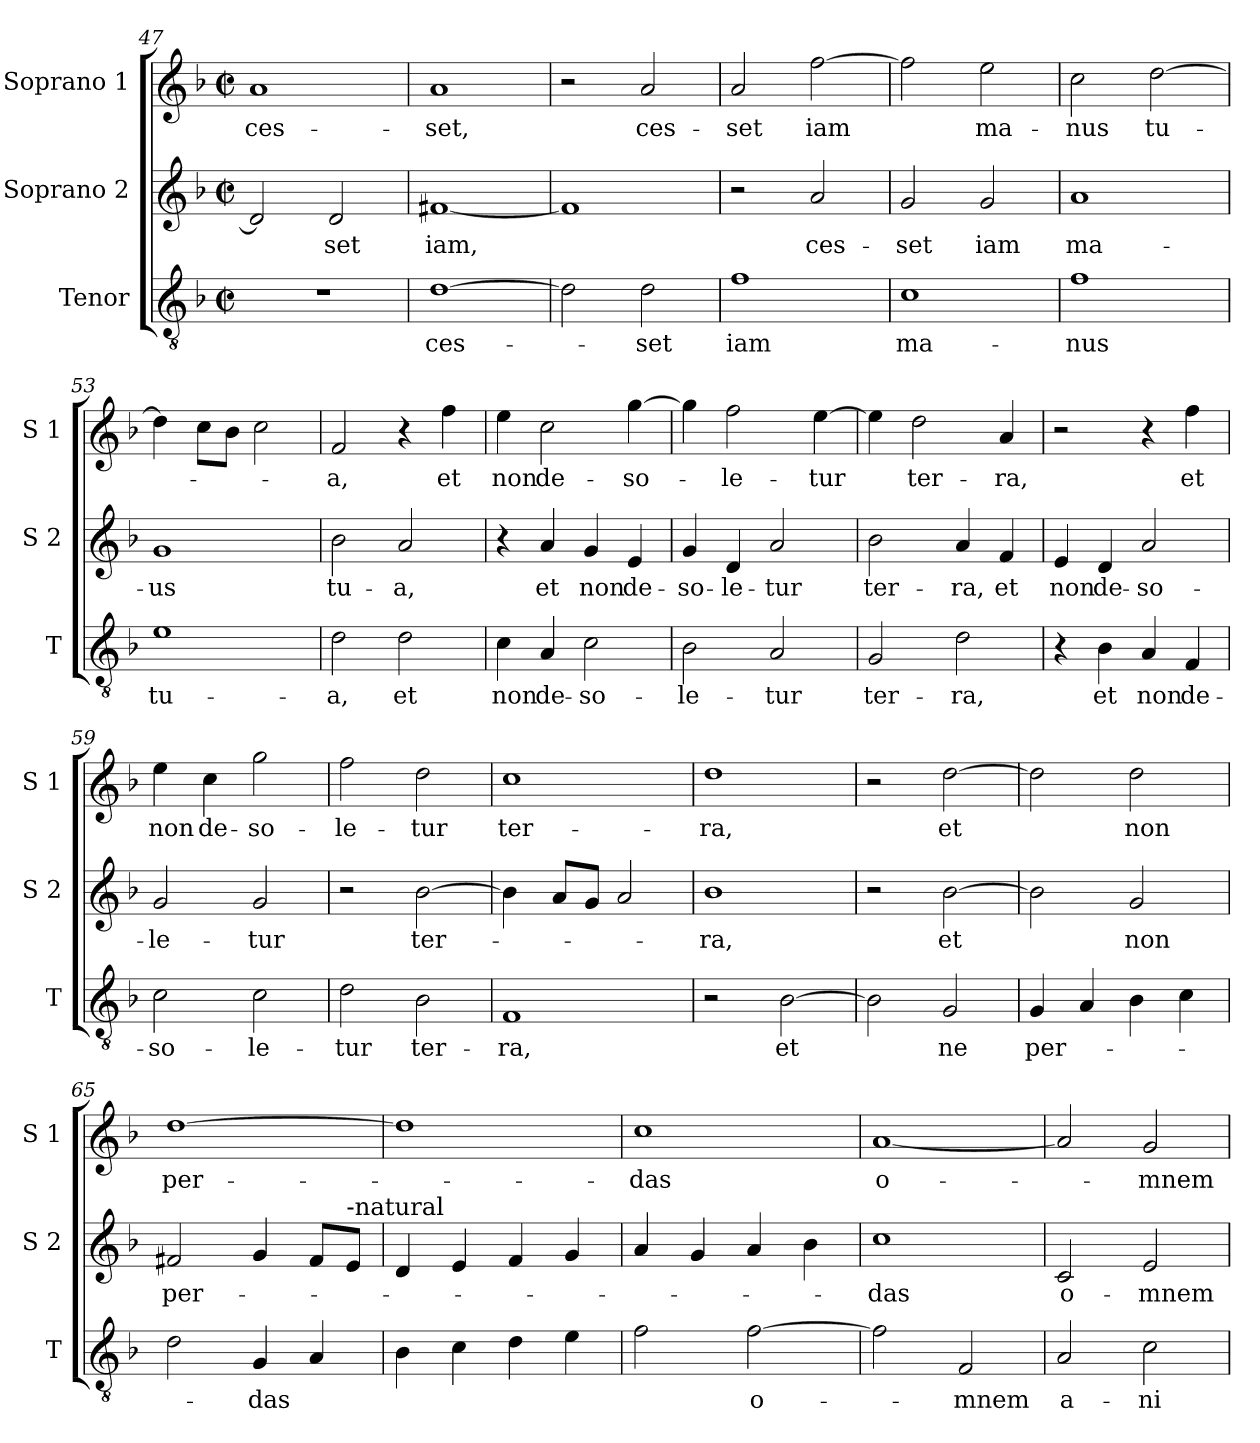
**kern	**text	**kern	**text	**kern	**text
*part3	*part3	*part2	*part2	*part1	*part1
*staff3	*staff3	*staff2	*staff2	*staff1	*staff1
*I"Tenor	*	*I"Soprano 2	*	*I"Soprano 1	*
*I'T	*	*I'S 2	*	*I'S 1	*
*clefGv2	*	*clefG2	*	*clefG2	*
*k[b-]	*	*k[b-]	*	*k[b-]	*
*F:	*	*F:	*	*F:	*
*M2/2	*	*M2/2	*	*M2/2	*
*met(c|)	*	*met(c|)	*	*met(c|)	*
=47	=47	=47	=47	=47	=47
!	!	!	!	!	!LO:LY:b
1r	.	2d/]	.	1a	ces-
!	!	!	!LO:LY:b	!	!
.	.	2d/	-set	.	.
=48	=48	=48	=48	=48	=48
!	!LO:LY:b	!	!LO:LY:b	!	!LO:LY:b
[1d	ces-	[1f#X	iam,	1a	-set,
!!LO:PB:g=z
=49	=49	=49	=49	=49	=49
2d\]	.	1f#]	.	2r	.
!	!LO:LY:b	!	!	!	!LO:LY:b
2d\	-set	.	.	2a/	ces-
=50	=50	=50	=50	=50	=50
!	!LO:LY:b	!	!	!	!LO:LY:b
1f	iam	2r	.	2a/	-set
!	!	!	!LO:LY:b	!	!LO:LY:b
.	.	2a/	ces-	[2ff\	iam
=51	=51	=51	=51	=51	=51
!	!LO:LY:b	!	!LO:LY:b	!	!
1c	ma-	2g/	-set	2ff\]	.
!	!	!	!LO:LY:b	!	!LO:LY:b
.	.	2g/	iam	2ee\	ma-
=52	=52	=52	=52	=52	=52
!	!LO:LY:b	!	!LO:LY:b	!	!LO:LY:b
1f	-nus	1a	ma-	2cc\	-nus
!	!	!	!	!	!LO:LY:b
.	.	.	.	[2dd\	tu-
=53	=53	=53	=53	=53	=53
!	!LO:LY:b	!	!LO:LY:b	!	!
1e	tu-	1g	-us	4dd\]	.
.	.	.	.	8cc\L	.
.	.	.	.	8b-\J	.
.	.	.	.	2cc\	.
=54	=54	=54	=54	=54	=54
!	!LO:LY:b	!	!LO:LY:b	!	!LO:LY:b
2d\	-a,	2b-\	tu-	2f/	-a,
!	!LO:LY:b	!	!LO:LY:b	!	!
2d\	et	2a/	-a,	4r	.
!	!	!	!	!	!LO:LY:b
.	.	.	.	4ff\	et
=55	=55	=55	=55	=55	=55
!	!LO:LY:b	!	!	!	!LO:LY:b
4c\	non	4r	.	4ee\	non
!	!LO:LY:b	!	!LO:LY:b	!	!LO:LY:b
4A/	de-	4a/	et	2cc\	de-
!	!LO:LY:b	!	!LO:LY:b	!	!
2c\	-so-	4g/	non	.	.
!	!	!	!LO:LY:b	!	!LO:LY:b
.	.	4e/	de-	[4gg\	-so-
!!LO:LB:g=z
=56	=56	=56	=56	=56	=56
!	!LO:LY:b	!	!LO:LY:b	!	!
2B-\	-le-	4g/	-so-	4gg\]	.
!	!	!	!LO:LY:b	!	!LO:LY:b
.	.	4d/	-le-	2ff\	-le-
!	!LO:LY:b	!	!LO:LY:b	!	!
2A/	-tur	2a/	-tur	.	.
!	!	!	!	!	!LO:LY:b
.	.	.	.	[4ee\	-tur
=57	=57	=57	=57	=57	=57
!	!LO:LY:b	!	!LO:LY:b	!	!
2G/	ter-	2b-\	ter-	4ee\]	.
!	!	!	!	!	!LO:LY:b
.	.	.	.	2dd\	ter-
!	!LO:LY:b	!	!LO:LY:b	!	!
2d\	-ra,	4a/	-ra,	.	.
!	!	!	!LO:LY:b	!	!LO:LY:b
.	.	4f/	et	4a/	-ra,
=58	=58	=58	=58	=58	=58
!	!	!	!LO:LY:b	!	!
4r	.	4e/	non	2r	.
!	!LO:LY:b	!	!LO:LY:b	!	!
4B-\	et	4d/	de-	.	.
!	!LO:LY:b	!	!LO:LY:b	!	!
4A/	non	2a/	-so-	4r	.
!	!LO:LY:b	!	!	!	!LO:LY:b
4F/	de-	.	.	4ff\	et
=59	=59	=59	=59	=59	=59
!	!LO:LY:b	!	!LO:LY:b	!	!LO:LY:b
2c\	-so-	2g/	-le-	4ee\	non
!	!	!	!	!	!LO:LY:b
.	.	.	.	4cc\	de-
!	!LO:LY:b	!	!LO:LY:b	!	!LO:LY:b
2c\	-le-	2g/	-tur	2gg\	-so-
=60	=60	=60	=60	=60	=60
!	!LO:LY:b	!	!	!	!LO:LY:b
2d\	-tur	2r	.	2ff\	-le-
!	!LO:LY:b	!	!LO:LY:b	!	!LO:LY:b
2B-\	ter-	[2b-\	ter-	2dd\	-tur
=61	=61	=61	=61	=61	=61
!	!LO:LY:b	!	!	!	!LO:LY:b
1F	-ra,	4b-\]	.	1cc	ter-
.	.	8a/L	.	.	.
.	.	8g/J	.	.	.
.	.	2a/	.	.	.
=62	=62	=62	=62	=62	=62
!	!	!	!LO:LY:b	!	!LO:LY:b
2r	.	1b-	-ra,	1dd	-ra,
!	!LO:LY:b	!	!	!	!
[2B-\	et	.	.	.	.
!!LO:LB:g=z
=63	=63	=63	=63	=63	=63
2B-\]	.	2r	.	2r	.
!	!LO:LY:b	!	!LO:LY:b	!	!LO:LY:b
2G/	ne	[2b-\	et	[2dd\	et
=64	=64	=64	=64	=64	=64
!	!LO:LY:b	!	!	!	!
4G/	per-	2b-\]	.	2dd\]	.
4A/	.	.	.	.	.
!	!	!	!LO:LY:b	!	!LO:LY:b
4B-\	.	2g/	non	2dd\	non
4c\	.	.	.	.	.
=65	=65	=65	=65	=65	=65
!	!	!	!LO:LY:b	!	!LO:LY:b
2d\	.	2f#X/	per-	[1dd	per-
!	!LO:LY:b	!	!	!	!
4G/	-das	4g/	.	.	.
4A/	.	8f#/L	.	.	.
!	!	!LO:TX:a:t=-natural	!	!	!
.	.	8e/J	.	.	.
=66	=66	=66	=66	=66	=66
4B-\	.	4d/	.	1dd]	.
4c\	.	4e/	.	.	.
4d\	.	4f/	.	.	.
4e\	.	4g/	.	.	.
=67	=67	=67	=67	=67	=67
!	!	!	!	!	!LO:LY:b
2f\	.	4a/	.	1cc	-das
.	.	4g/	.	.	.
!	!LO:LY:b	!	!	!	!
[2f\	o-	4a/	.	.	.
.	.	4b-\	.	.	.
=68	=68	=68	=68	=68	=68
!	!	!	!LO:LY:b	!	!LO:LY:b
2f\]	.	1cc	-das	[1a	o-
!	!LO:LY:b	!	!	!	!
2F/	-mnem	.	.	.	.
=69	=69	=69	=69	=69	=69
!	!LO:LY:b	!	!LO:LY:b	!	!
2A/	a-	2c/	o-	2a/]	.
!	!LO:LY:b	!	!LO:LY:b	!	!LO:LY:b
2c\	-ni-	2e/	-mnem	2g/	-mnem
=	=	=	=	=	=
*-	*-	*-	*-	*-	*-
